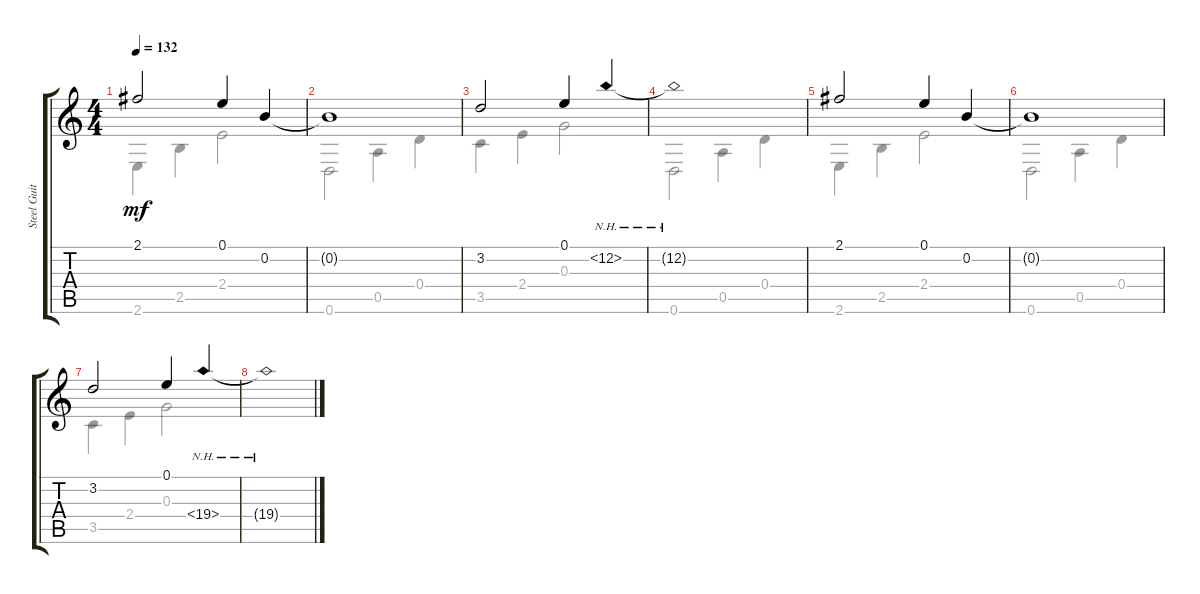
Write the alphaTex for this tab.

\track ("Steel Guitar" "Steel Guit") {instrument acousticguitarsteel}
\staff {score tabs}
\tuning (E4 B3 G3 D3 A2 D2) {hide}
\voice
\ts (4 4)
\tempo 132
\clef g2
\ks c
2.1.2{dy mf} 0.1.4 0.2.4 |
0.2{t}.1 |
3.2.2 0.1.4 12.2{nh}.4 |
12.2{nh t}.1 |
2.1.2 0.1.4 0.2.4 |
0.2{t}.1 |
3.2.2 0.1.4 19.4{nh}.4 |
19.4{nh t}.1
\voice
\clef g2
\ottava regular
\simile none
\ks c
2.6.4{dy mf} 2.5.4 2.4.2 |
0.6.2 0.5.4 0.4.4 |
3.5.4 2.4.4 0.3.2 |
0.6.2 0.5.4 0.4.4 |
2.6.4 2.5.4 2.4.2 |
0.6.2 0.5.4 0.4.4 |
3.5.4 2.4.4 0.3.2 |
